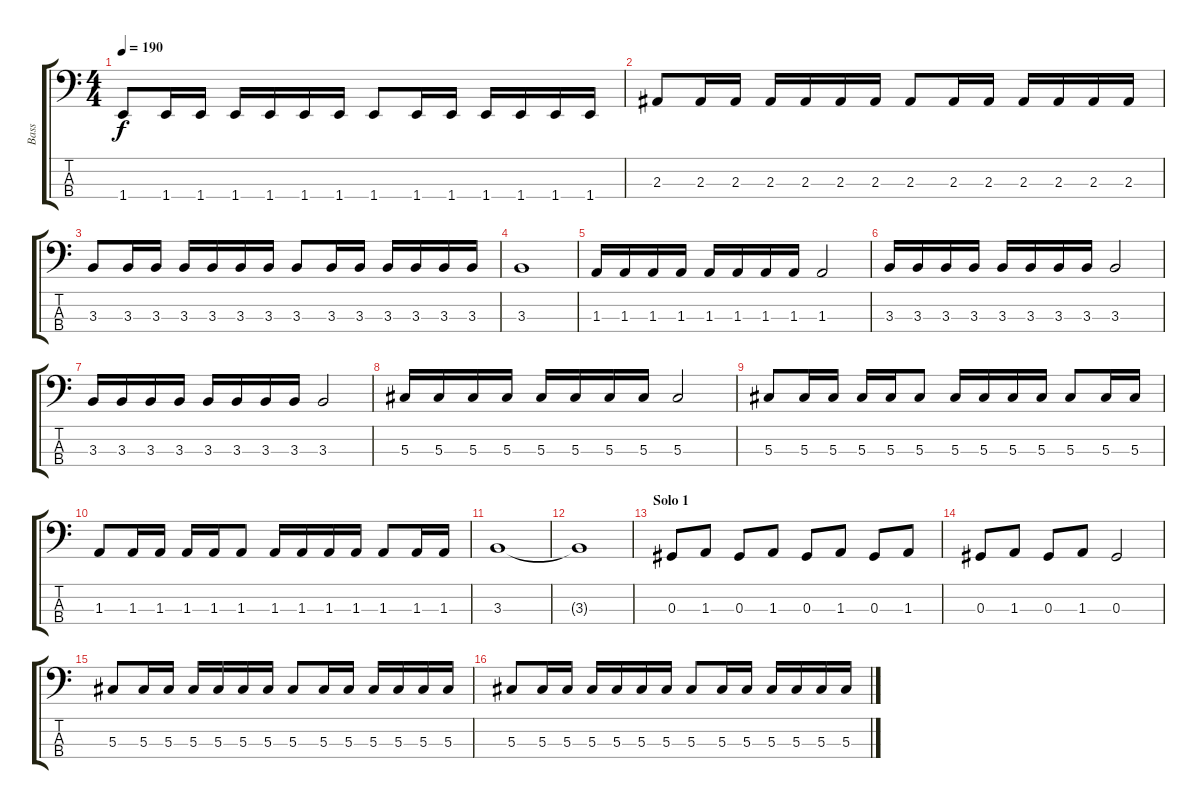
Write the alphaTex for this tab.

\track ("Bass" "Bass") {instrument electricbasspick}
\staff {score tabs}
\tuning (Gb2 Db2 Ab1 Eb1) {hide}
\ts (4 4)
\tempo 190
\clef f4
\ks c
1.4.8{dy f} 1.4.16 1.4.16 1.4.16 1.4.16 1.4.16 1.4.16 1.4.8 1.4.16 1.4.16 1.4.16 1.4.16 1.4.16 1.4.16 |
2.3.8 2.3.16 2.3.16 2.3.16 2.3.16 2.3.16 2.3.16 2.3.8 2.3.16 2.3.16 2.3.16 2.3.16 2.3.16 2.3.16 |
3.3.8 3.3.16 3.3.16 3.3.16 3.3.16 3.3.16 3.3.16 3.3.8 3.3.16 3.3.16 3.3.16 3.3.16 3.3.16 3.3.16 |
3.3.1 |
1.3.16 1.3.16 1.3.16 1.3.16 1.3.16 1.3.16 1.3.16 1.3.16 1.3.2 |
3.3.16 3.3.16 3.3.16 3.3.16 3.3.16 3.3.16 3.3.16 3.3.16 3.3.2 |
3.3.16 3.3.16 3.3.16 3.3.16 3.3.16 3.3.16 3.3.16 3.3.16 3.3.2 |
5.3.16 5.3.16 5.3.16 5.3.16 5.3.16 5.3.16 5.3.16 5.3.16 5.3.2 |
5.3.8 5.3.16 5.3.16 5.3.16 5.3.16 5.3.8 5.3.16 5.3.16 5.3.16 5.3.16 5.3.8 5.3.16 5.3.16 |
1.3.8 1.3.16 1.3.16 1.3.16 1.3.16 1.3.8 1.3.16 1.3.16 1.3.16 1.3.16 1.3.8 1.3.16 1.3.16 |
3.3.1 |
3.3{t}.1 |
\section ("" "Solo 1")
0.3.8 1.3.8 0.3.8 1.3.8 0.3.8 1.3.8 0.3.8 1.3.8 |
0.3.8 1.3.8 0.3.8 1.3.8 0.3.2 |
5.3.8 5.3.16 5.3.16 5.3.16 5.3.16 5.3.16 5.3.16 5.3.8 5.3.16 5.3.16 5.3.16 5.3.16 5.3.16 5.3.16 |
5.3.8 5.3.16 5.3.16 5.3.16 5.3.16 5.3.16 5.3.16 5.3.8 5.3.16 5.3.16 5.3.16 5.3.16 5.3.16 5.3.16
